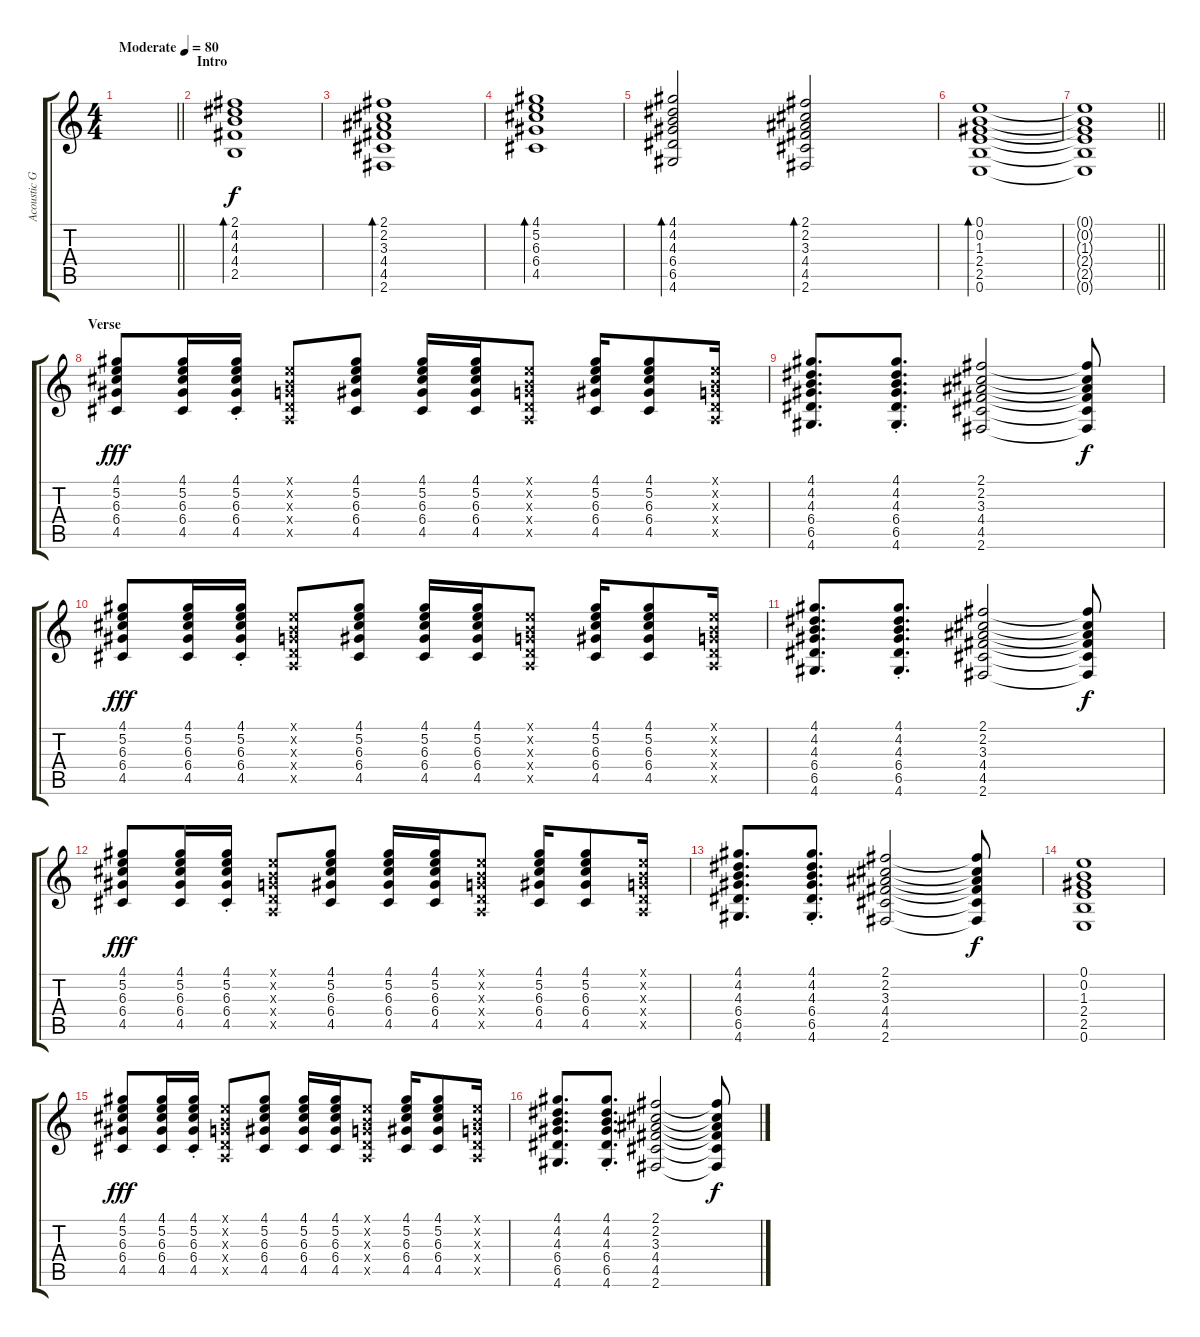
\track ("Acoustic Guitar" "Acoustic G") {instrument acousticguitarsteel}
\staff {score tabs}
\tuning (E4 B3 G3 D3 A2 E2) {hide}
\ts (4 4)
\tempo (80 "Moderate")
\clef g2
\barLineRight lightlight
\ks c
|
\section ("" "Intro")
(2.1 4.2 4.3 4.4 2.5).1{bd 60} |
(2.1 2.2 3.3 4.4 4.5 2.6).1{bd 60} |
(4.1 5.2 6.3 6.4 4.5).1{bd 60} |
(4.1 4.2 4.3 6.4 6.5 4.6).2{bd 60} (2.1 2.2 3.3 4.4 4.5 2.6).2{bd 60} |
(0.1 0.2 1.3 2.4 2.5 0.6).1{bd 60} |
\barLineRight lightlight
(0.1{t} 0.2{t} 1.3{t} 2.4{t} 2.5{t} 0.6{t}).1 |
\section ("" "Verse")
(4.1 5.2 6.3 6.4 4.5).8{dy fff volume 8} (4.1 5.2 6.3 6.4 4.5).16 (4.1{st} 5.2 6.3 6.4 4.5).16 (0.1{x} 0.2{x} 0.3{x} 0.4{x} 0.5{x}).8 (4.1 5.2 6.3 6.4 4.5).8 (4.1 5.2 6.3 6.4 4.5).16 (4.1 5.2 6.3 6.4 4.5).16 (0.1{x} 0.2{x} 0.3{x} 0.4{x} 0.5{x}).8 (4.1 5.2 6.3 6.4 4.5).16 (4.1 5.2 6.3 6.4 4.5).8 (0.1{x} 0.2{x} 0.3{x} 0.4{x} 0.5{x}).16 |
(4.1 4.2 4.3 6.4 6.5 4.6).8{d} (4.1{st} 4.2 4.3 6.4 6.5 4.6).8{d} (2.1 2.2 3.3 4.4 4.5 2.6).2 (2.1{t} 2.2{t} 3.3{t} 4.4{t} 4.5{t} 2.6{t}).8{dy f} |
(4.1 5.2 6.3 6.4 4.5).8{dy fff volume 8} (4.1 5.2 6.3 6.4 4.5).16 (4.1{st} 5.2 6.3 6.4 4.5).16 (0.1{x} 0.2{x} 0.3{x} 0.4{x} 0.5{x}).8 (4.1 5.2 6.3 6.4 4.5).8 (4.1 5.2 6.3 6.4 4.5).16 (4.1 5.2 6.3 6.4 4.5).16 (0.1{x} 0.2{x} 0.3{x} 0.4{x} 0.5{x}).8 (4.1 5.2 6.3 6.4 4.5).16 (4.1 5.2 6.3 6.4 4.5).8 (0.1{x} 0.2{x} 0.3{x} 0.4{x} 0.5{x}).16 |
(4.1 4.2 4.3 6.4 6.5 4.6).8{d} (4.1{st} 4.2 4.3 6.4 6.5 4.6).8{d} (2.1 2.2 3.3 4.4 4.5 2.6).2 (2.1{t} 2.2{t} 3.3{t} 4.4{t} 4.5{t} 2.6{t}).8{dy f} |
(4.1 5.2 6.3 6.4 4.5).8{dy fff volume 8} (4.1 5.2 6.3 6.4 4.5).16 (4.1{st} 5.2 6.3 6.4 4.5).16 (0.1{x} 0.2{x} 0.3{x} 0.4{x} 0.5{x}).8 (4.1 5.2 6.3 6.4 4.5).8 (4.1 5.2 6.3 6.4 4.5).16 (4.1 5.2 6.3 6.4 4.5).16 (0.1{x} 0.2{x} 0.3{x} 0.4{x} 0.5{x}).8 (4.1 5.2 6.3 6.4 4.5).16 (4.1 5.2 6.3 6.4 4.5).8 (0.1{x} 0.2{x} 0.3{x} 0.4{x} 0.5{x}).16 |
(4.1 4.2 4.3 6.4 6.5 4.6).8{d} (4.1{st} 4.2 4.3 6.4 6.5 4.6).8{d} (2.1 2.2 3.3 4.4 4.5 2.6).2 (2.1{t} 2.2{t} 3.3{t} 4.4{t} 4.5{t} 2.6{t}).8{dy f} |
(0.1 0.2 1.3 2.4 2.5 0.6).1 |
(4.1 5.2 6.3 6.4 4.5).8{dy fff volume 8} (4.1 5.2 6.3 6.4 4.5).16 (4.1{st} 5.2 6.3 6.4 4.5).16 (0.1{x} 0.2{x} 0.3{x} 0.4{x} 0.5{x}).8 (4.1 5.2 6.3 6.4 4.5).8 (4.1 5.2 6.3 6.4 4.5).16 (4.1 5.2 6.3 6.4 4.5).16 (0.1{x} 0.2{x} 0.3{x} 0.4{x} 0.5{x}).8 (4.1 5.2 6.3 6.4 4.5).16 (4.1 5.2 6.3 6.4 4.5).8 (0.1{x} 0.2{x} 0.3{x} 0.4{x} 0.5{x}).16 |
(4.1 4.2 4.3 6.4 6.5 4.6).8{d} (4.1{st} 4.2 4.3 6.4 6.5 4.6).8{d} (2.1 2.2 3.3 4.4 4.5 2.6).2 (2.1{t} 2.2{t} 3.3{t} 4.4{t} 4.5{t} 2.6{t}).8{dy f}
